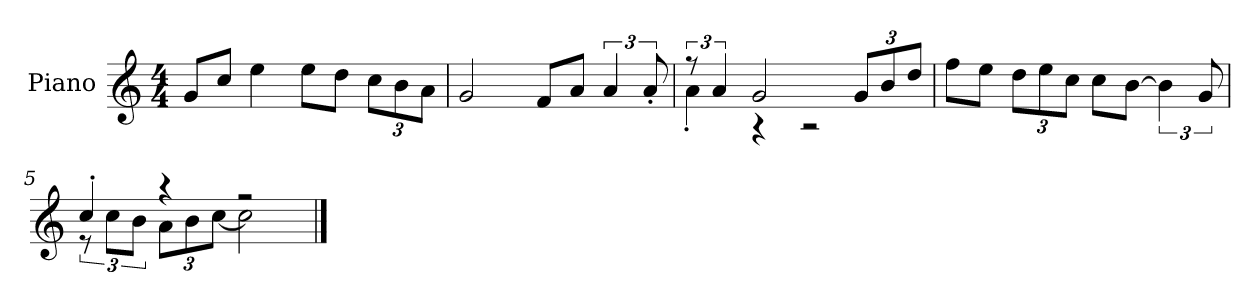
**kern
*part1
*staff1
*I"Piano
*I'P-no
*clefG2
*k[]
*M4/4
*MM90
=1
8g/L
8cc/J
4ee\
8ee\L
8dd\J
*Xbrackettup
12cc\L
12b\
12a\J
=2
2g/
8f/L
8a/J
*brackettup
6a/
12a'/
=3
*^
12r	4a'\
6a/	.
2g/	4r
.	2r
*Xbrackettup	*
12g/L	.
12b/	.
12dd/J	.
*v	*v
=4
8ff\L
8ee\J
12dd\L
12ee\
12cc\J
8cc\L
[8b\J
*brackettup
6b\]
12g/
=5
*^
4cc'/	12r
.	12cc\L
.	12b\J
*	*Xbrackettup
4r	12a\L
.	12b\
.	[12cc\J
2r	2cc\]
*v	*v
==
*-
